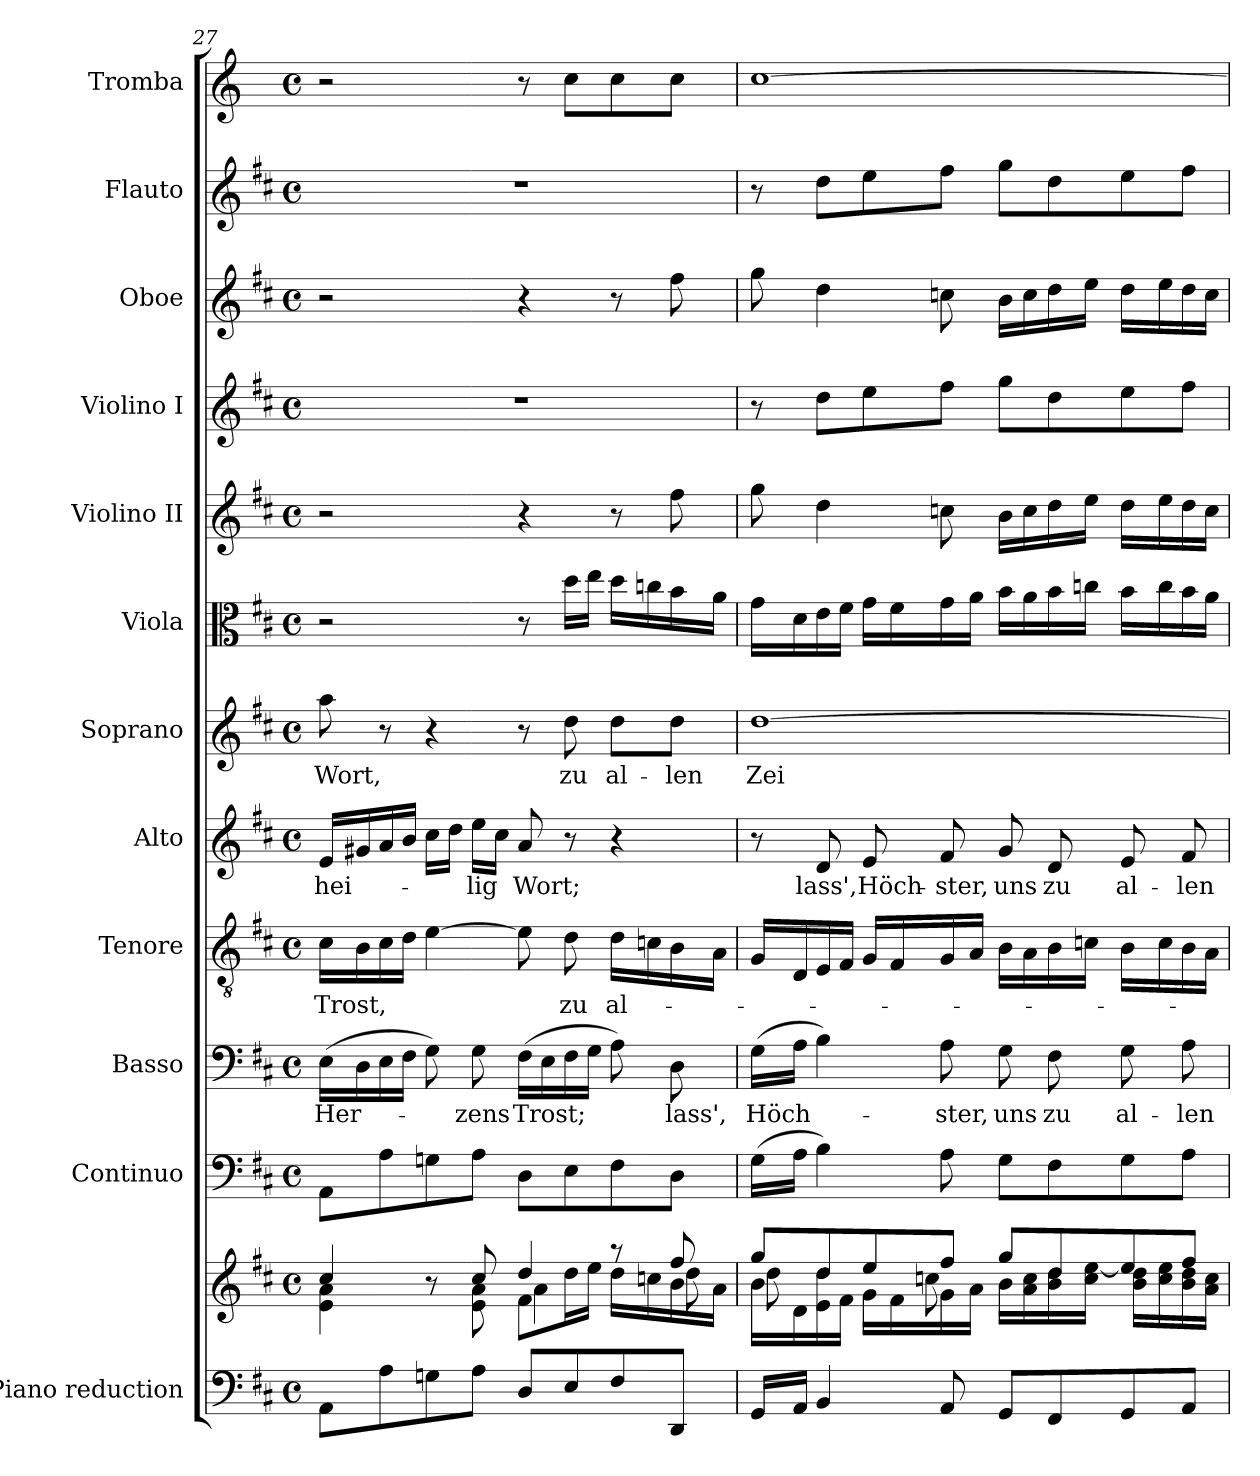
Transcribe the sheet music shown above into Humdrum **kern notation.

**kern	**kern	**dynam	**kern	**kern	**text	**kern	**text	**kern	**text	**kern	**text	**kern	**kern	**kern	**kern	**kern	**kern
*part12	*part12	*part12	*part11	*part10	*part10	*part9	*part9	*part8	*part8	*part7	*part7	*part6	*part5	*part4	*part3	*part2	*part1
*staff13	*staff12	*staff12/13	*staff11	*staff10	*staff10	*staff9	*staff9	*staff8	*staff8	*staff7	*staff7	*staff6	*staff5	*staff4	*staff3	*staff2	*staff1
*I"Piano reduction	*	*	*I"Continuo	*I"Basso	*	*I"Tenore	*	*I"Alto	*	*I"Soprano	*	*I"Viola	*I"Violino II	*I"Violino I	*I"Oboe	*I"Flauto	*I"Tromba
*I'Pno	*	*	*	*	*	*	*	*	*	*	*	*I'Vla	*I'Vln	*I'Vln	*I'Ob	*I'Fl	*
*clefF4	*clefG2	*	*clefF4	*clefF4	*	*clefGv2	*	*clefG2	*	*clefG2	*	*clefC3	*clefG2	*clefG2	*clefG2	*clefG2	*clefG2
*	*	*	*	*	*	*	*	*	*	*	*	*	*	*	*	*	*ITrd-1c-2
*k[f#c#]	*k[f#c#]	*	*k[f#c#]	*k[f#c#]	*	*k[f#c#]	*	*k[f#c#]	*	*k[f#c#]	*	*k[f#c#]	*k[f#c#]	*k[f#c#]	*k[f#c#]	*k[f#c#]	*k[f#c#]
*M4/4	*M4/4	*	*M4/4	*M4/4	*	*M4/4	*	*M4/4	*	*M4/4	*	*M4/4	*M4/4	*M4/4	*M4/4	*M4/4	*M4/4
*met(c)	*met(c)	*	*met(c)	*met(c)	*	*met(c)	*	*met(c)	*	*met(c)	*	*met(c)	*met(c)	*met(c)	*met(c)	*met(c)	*met(c)
=27	=27	=27	=27	=27	=27	=27	=27	=27	=27	=27	=27	=27	=27	=27	=27	=27	=27
*	*^	*	*	*	*	*	*	*	*	*	*	*	*	*	*	*	*
*	*	*^	*	*	*	*	*	*	*	*	*	*	*	*	*	*	*	*
!	!	!	!	!	!	!	!LO:LY:b	!	!LO:LY:b	!	!LO:LY:b	!	!LO:LY:b	!	!	!	!	!	!
8AA\L	4cc#/	4e\ 4a\	2ryy	.	8AA\L	(16E\LL	Her-	16c#\LL	Trost,	16e/LL	hei-	8aa\	Wort,	2r	2r	1r	2r	1r	2r
.	.	.	.	.	.	16D\	.	16B\	.	16g#X/	.	.	.	.	.	.	.	.	.
8A\	.	.	.	.	8A\	16E\	.	16c#\	.	16a/	.	8r	.	.	.	.	.	.	.
.	.	.	.	.	.	16F#\JJ	.	16d\JJ	.	16b/JJ	.	.	.	.	.	.	.	.	.
8Gn\	8r	8ryy	.	.	8Gn\	8G\)	.	[4e\	.	16cc#\LL	.	4r	.	.	.	.	.	.	.
.	.	.	.	.	.	.	.	.	.	16dd\JJ	.	.	.	.	.	.	.	.	.
!	!	!	!	!	!	!	!LO:LY:b	!	!	!	!LO:LY:b	!	!	!	!	!	!	!	!
8A\J	8cc#/	8e\ 8a\	.	.	8A\J	8G\	-zens	.	.	16ee\LL	-lig	.	.	.	.	.	.	.	.
.	.	.	.	.	.	.	.	.	.	16cc#\JJ	.	.	.	.	.	.	.	.	.
!	!	!	!	!	!	!	!LO:LY:b	!	!	!	!LO:LY:b	!	!	!	!	!	!	!	!
8D/L	4dd/	8f#\L	4a\	.	8D\L	(16F#\LL	Trost;	8e\]	.	8a/	Wort;	8r	.	8r	4r	.	4r	.	8r
.	.	.	.	.	.	16E\	.	.	.	.	.	.	.	.	.	.	.	.	.
!	!	!	!	!	!	!	!	!	!LO:LY:b	!	!	!	!LO:LY:b	!	!	!	!	!	!
8E/	.	16dd\L	.	.	8E\	16F#\	.	8d\	zu	8r	.	8dd\	zu	16dd\LL	.	.	.	.	8dd\L
.	.	16ee\JJ	.	.	.	16G\JJ	.	.	.	.	.	.	.	16ee\JJ	.	.	.	.	.
!	!	!	!	!	!	!	!	!	!LO:LY:b	!	!	!	!LO:LY:b	!	!	!	!	!	!
8F#/	8r	16dd\LL	8ryy	.	8F#\	8A\)	.	16d\LL	al-	4r	.	8dd\L	al-	16dd\LL	8r	.	8r	.	8dd\
.	.	16ccn\	.	.	.	.	.	16cn\	.	.	.	.	.	16ccn\	.	.	.	.	.
!	!	!	!	!LO:DY:a	!	!	!LO:LY:b	!	!	!	!	!	!LO:LY:b	!	!	!	!	!	!
!	!	!	!	!LO:DY:n=1:a	!	!	!	!	!	!	!	!	!	!	!	!	!	!	!
!	!	!	!	!LO:DY:n=2:a	!	!	!	!	!	!	!	!	!	!	!	!	!	!	!
8DD/J	8ff#/	16b\	8dd\	other-dynamics f other-dynamics	8D\J	8D\	lass',	16B\	.	.	.	8dd\J	-len	16b\	8ff#\	.	8ff#\	.	8dd\J
.	.	16a\JJ	.	.	.	.	.	16A\JJ	.	.	.	.	.	16a\JJ	.	.	.	.	.
!!LO:PB:g=z
=28	=28	=28	=28	=28	=28	=28	=28	=28	=28	=28	=28	=28	=28	=28	=28	=28	=28	=28	=28
!	!	!	!	!	!	!	!LO:LY:b	!	!	!	!	!	!LO:LY:b	!	!	!	!	!	!
16GG/LL	8gg/L	16b\LL	8dd\	.	(16G\LL	(16G\LL	Höch-	16G/LL	.	8r	.	[1dd	Zei-	16g\LL	8gg\	8r	8gg\	8r	[1dd
16AA/JJ	.	16d\	.	.	16A\JJ	16A\JJ	.	16D/	.	.	.	.	.	16d\	.	.	.	.	.
!	!	!	!	!	!	!	!	!	!	!	!LO:LY:b	!	!	!	!	!	!	!	!
4BB/	8dd/	16e\	4dd\	.	4B\)	4B\)	.	16E/	.	8d/	lass',	.	.	16e\	4dd\	8dd\L	4dd\	8dd\L	.
.	.	16f#\JJ	.	.	.	.	.	16F#/JJ	.	.	.	.	.	16f#\JJ	.	.	.	.	.
!	!	!	!	!	!	!	!	!	!	!	!LO:LY:b	!	!	!	!	!	!	!	!
.	8ee/	16g\LL	.	.	.	.	.	16G/LL	.	8e/	Höch-	.	.	16g\LL	.	8ee\	.	8ee\	.
.	.	16f#\	.	.	.	.	.	16F#/	.	.	.	.	.	16f#\	.	.	.	.	.
!	!	!	!	!	!	!	!LO:LY:b	!	!	!	!LO:LY:b	!	!	!	!	!	!	!	!
8AA/	8ff#/J	16g\	8ccn\	.	8A\	8A\	-ster,	16G/	.	8f#/	-ster,	.	.	16g\	8ccn\	8ff#\J	8ccn\	8ff#\J	.
.	.	16a\JJ	.	.	.	.	.	16A/JJ	.	.	.	.	.	16a\JJ	.	.	.	.	.
!	!	!	!	!	!	!	!LO:LY:b	!	!	!	!LO:LY:b	!	!	!	!	!	!	!	!
8GG/L	8gg/L	16b\LL	4ryy	.	8G\L	8G\	uns	16B\LL	.	8g/	uns	.	.	16b\LL	16b\LL	8gg\L	16b\LL	8gg\L	.
.	.	16a\ 16cc\	.	.	.	.	.	16A\	.	.	.	.	.	16a\	16cc\	.	16cc\	.	.
!	!	!	!	!	!	!	!LO:LY:b	!	!	!	!LO:LY:b	!	!	!	!	!	!	!	!
8FF#/	8dd/	16b\ 16dd\	.	.	8F#\	8F#\	zu	16B\	.	8d/	zu	.	.	16b\	16dd\	8dd\	16dd\	8dd\	.
.	.	16cc\ [>16ee\JJ	.	.	.	.	.	16cn\JJ	.	.	.	.	.	16ccn\JJ	16ee\JJ	.	16ee\JJ	.	.
!	!	!	!	!	!	!	!LO:LY:b	!	!	!	!LO:LY:b	!	!	!	!	!	!	!	!
8GG/	8ee/]	16b\ 16dd\LL	4ryy	.	8G\	8G\	al-	16B\LL	.	8e/	al-	.	.	16b\LL	16dd\LL	8ee\	16dd\LL	8ee\	.
.	.	16cc\ 16ee\	.	.	.	.	.	16c\	.	.	.	.	.	16cc\	16ee\	.	16ee\	.	.
!	!	!	!	!	!	!	!LO:LY:b	!	!	!	!LO:LY:b	!	!	!	!	!	!	!	!
8AA/J	8ff#/J	16b\ 16dd\	.	.	8A\J	8A\	-len	16B\	.	8f#/	-len	.	.	16b\	16dd\	8ff#\J	16dd\	8ff#\J	.
.	.	16a\ 16cc\JJ	.	.	.	.	.	16A\JJ	.	.	.	.	.	16a\JJ	16cc\JJ	.	16cc\JJ	.	.
*	*v	*v	*v	*	*	*	*	*	*	*	*	*	*	*	*	*	*	*	*
=	=	=	=	=	=	=	=	=	=	=	=	=	=	=	=	=	=
*-	*-	*-	*-	*-	*-	*-	*-	*-	*-	*-	*-	*-	*-	*-	*-	*-	*-
